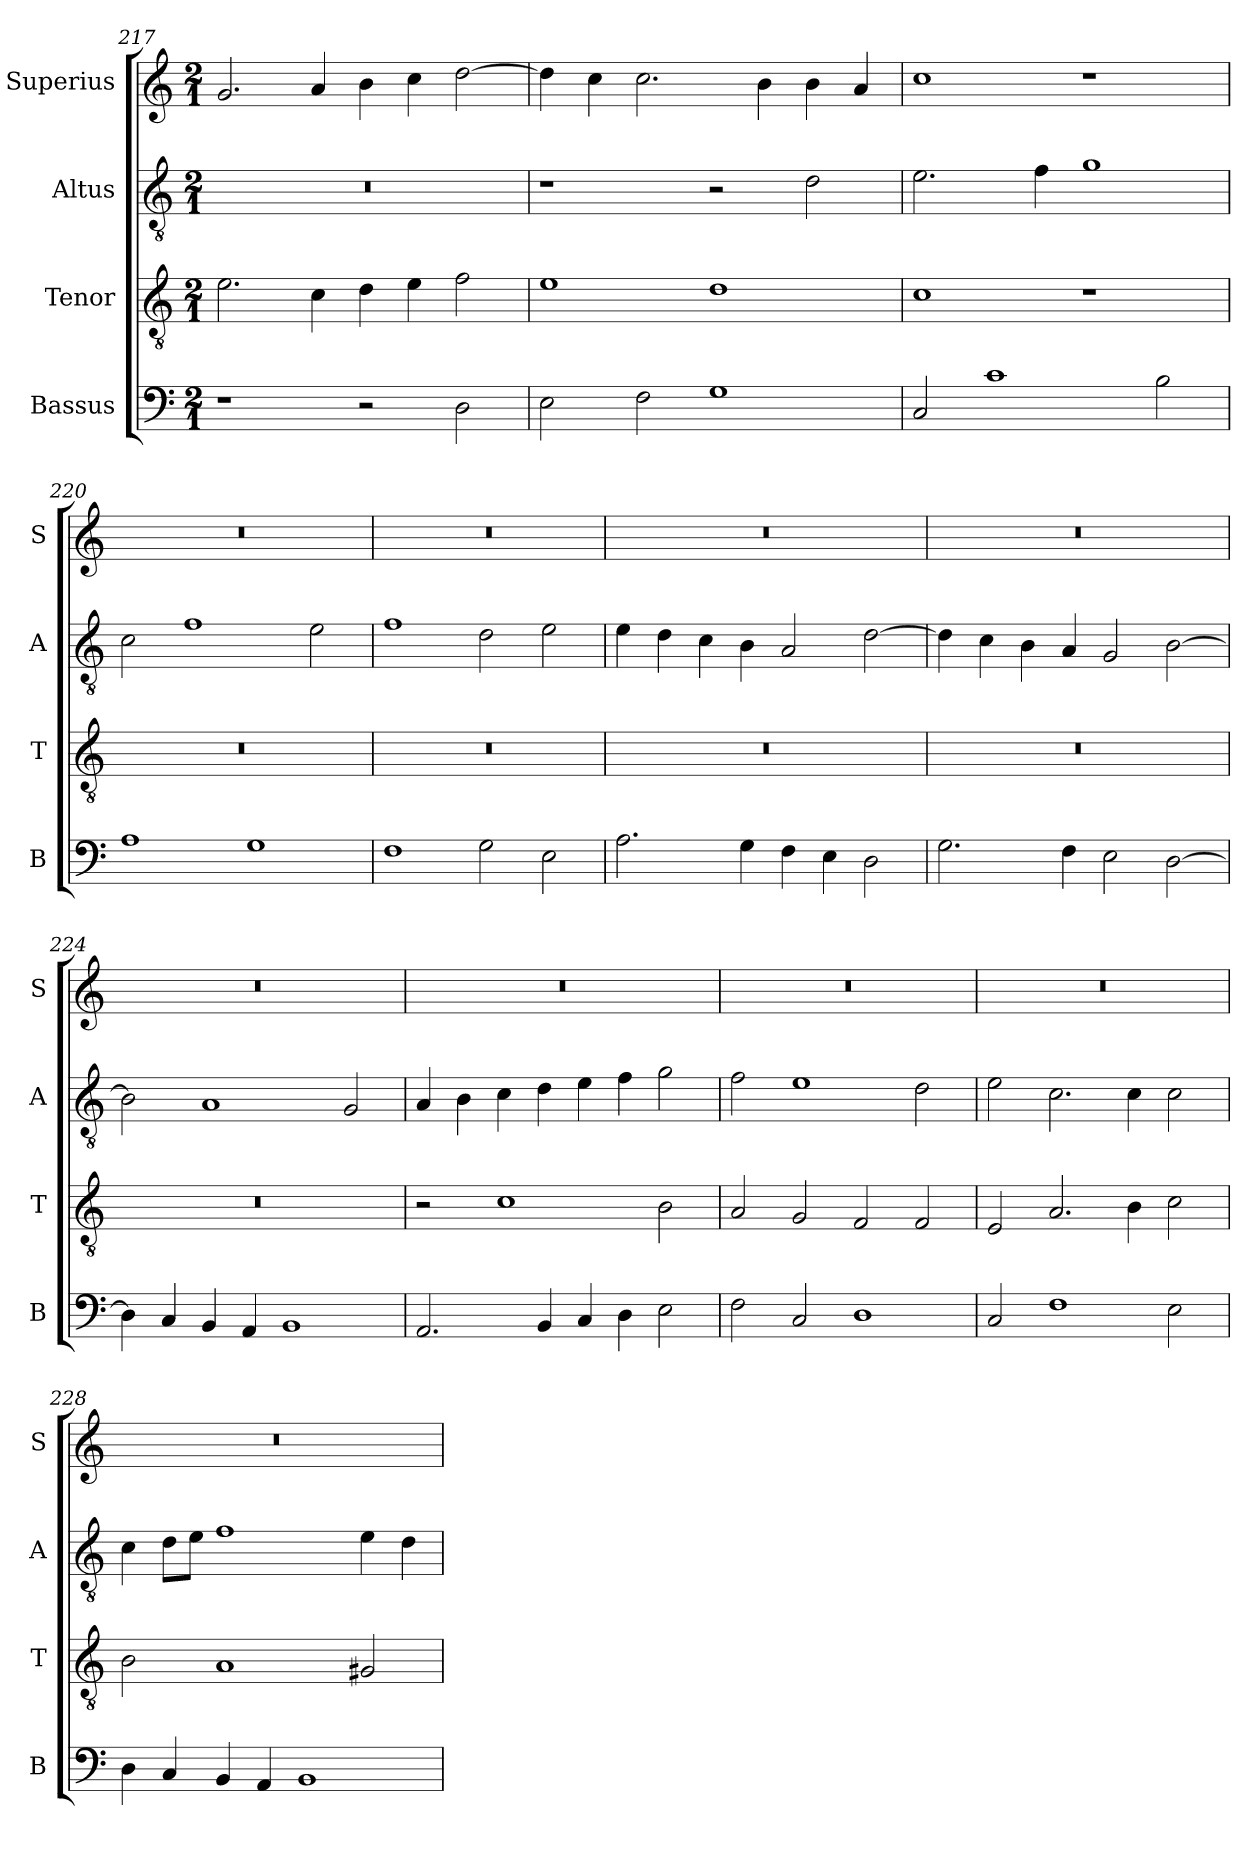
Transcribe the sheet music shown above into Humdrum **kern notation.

**kern	**kern	**kern	**kern
*part4	*part3	*part2	*part1
*staff4	*staff3	*staff2	*staff1
*I"Bassus	*I"Tenor	*I"Altus	*I"Superius
*I'B	*I'T	*I'A	*I'S
*clefF4	*clefGv2	*clefGv2	*clefG2
*k[]	*k[]	*k[]	*k[]
*M2/1	*M2/1	*M2/1	*M2/1
=217	=217	=217	=217
1r	2.e\	0r	2.g/
.	4c\	.	4a/
2r	4d\	.	4b\
.	4e\	.	4cc\
2D\	2f\	.	[2dd\
=218	=218	=218	=218
2E\	1e	1r	4dd\]
.	.	.	4cc\
2F\	.	.	2.cc\
1G	1d	2r	.
.	.	.	4b\
.	.	2d\	4b\
.	.	.	4a/
=219	=219	=219	=219
2C/	1c	2.e\	1cc
1c	.	.	.
.	.	4f\	.
.	1r	1g	1r
2B\	.	.	.
=220	=220	=220	=220
1A	0r	2c\	0r
.	.	1f	.
1G	.	.	.
.	.	2e\	.
=221	=221	=221	=221
1F	0r	1f	0r
2G\	.	2d\	.
2E\	.	2e\	.
=222	=222	=222	=222
2.A\	0r	4e\	0r
.	.	4d\	.
.	.	4c\	.
4G\	.	4B\	.
4F\	.	2A/	.
4E\	.	.	.
2D\	.	[2d\	.
=223	=223	=223	=223
2.G\	0r	4d\]	0r
.	.	4c\	.
.	.	4B\	.
4F\	.	4A/	.
2E\	.	2G/	.
[2D\	.	[2B\	.
=224	=224	=224	=224
4D\]	0r	2B\]	0r
4C/	.	.	.
4BB/	.	1A	.
4AA/	.	.	.
1BB	.	.	.
.	.	2G/	.
=225	=225	=225	=225
2.AA/	2r	4A/	0r
.	.	4B\	.
.	1c	4c\	.
4BB/	.	4d\	.
4C/	.	4e\	.
4D\	.	4f\	.
2E\	2B\	2g\	.
=226	=226	=226	=226
2F\	2A/	2f\	0r
2C/	2G/	1e	.
1D	2F/	.	.
.	2F/	2d\	.
=227	=227	=227	=227
2C/	2E/	2e\	0r
1F	2.A/	2.c\	.
.	4B\	4c\	.
2E\	2c\	2c\	.
=228	=228	=228	=228
4D\	2B\	4c\	0r
4C/	.	8d\L	.
.	.	8e\J	.
4BB/	1A	1f	.
4AA/	.	.	.
1BB	.	.	.
.	2G#X/	4e\	.
.	.	4d\	.
=	=	=	=
*-	*-	*-	*-
